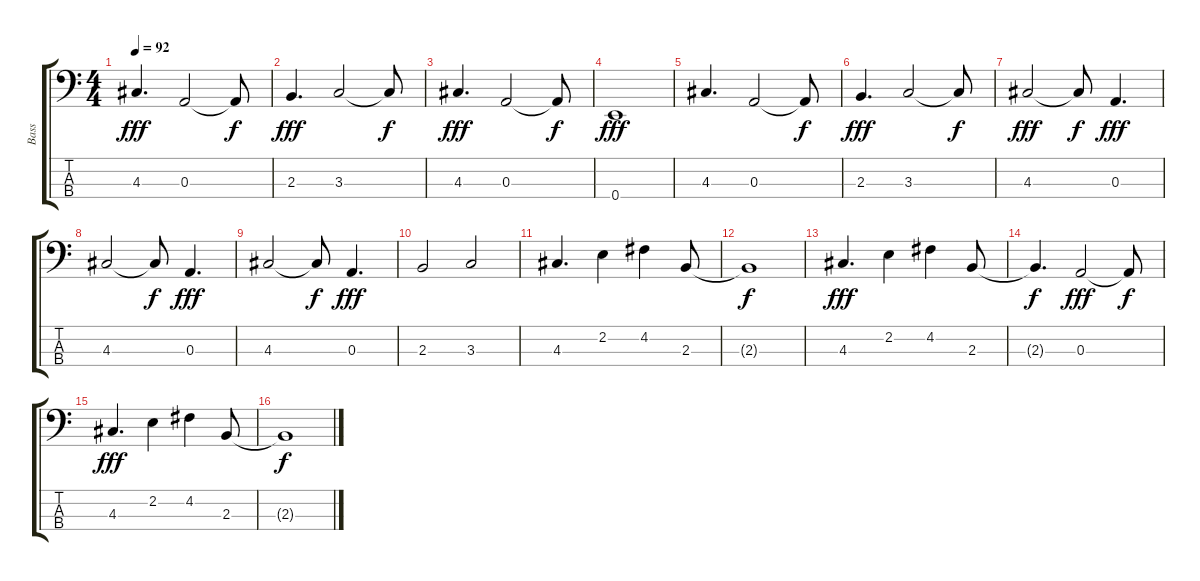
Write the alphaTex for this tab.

\track ("Bass" "Bass") {instrument electricbassfinger}
\staff {score tabs}
\tuning (G2 D2 A1 E1) {hide}
\ts (4 4)
\tempo 92
\clef f4
\ks c
4.3.4{d dy fff} 0.3.2 0.3{t}.8{dy f} |
2.3.4{d dy fff} 3.3.2 3.3{t}.8{dy f} |
4.3.4{d dy fff} 0.3.2 0.3{t}.8{dy f} |
0.4.1{dy fff} |
4.3.4{d} 0.3.2 0.3{t}.8{dy f} |
2.3.4{d dy fff} 3.3.2 3.3{t}.8{dy f} |
4.3.2{dy fff} 4.3{t}.8{dy f} 0.3.4{d dy fff} |
4.3.2 4.3{t}.8{dy f} 0.3.4{d dy fff} |
4.3.2 4.3{t}.8{dy f} 0.3.4{d dy fff} |
2.3.2 3.3.2 |
4.3.4{d} 2.2.4 4.2.4 2.3.8 |
2.3{t}.1{dy f} |
4.3.4{d dy fff} 2.2.4 4.2.4 2.3.8 |
2.3{t}.4{d dy f} 0.3.2{dy fff} 0.3{t}.8{dy f} |
4.3.4{d dy fff} 2.2.4 4.2.4 2.3.8 |
2.3{t}.1{dy f}
